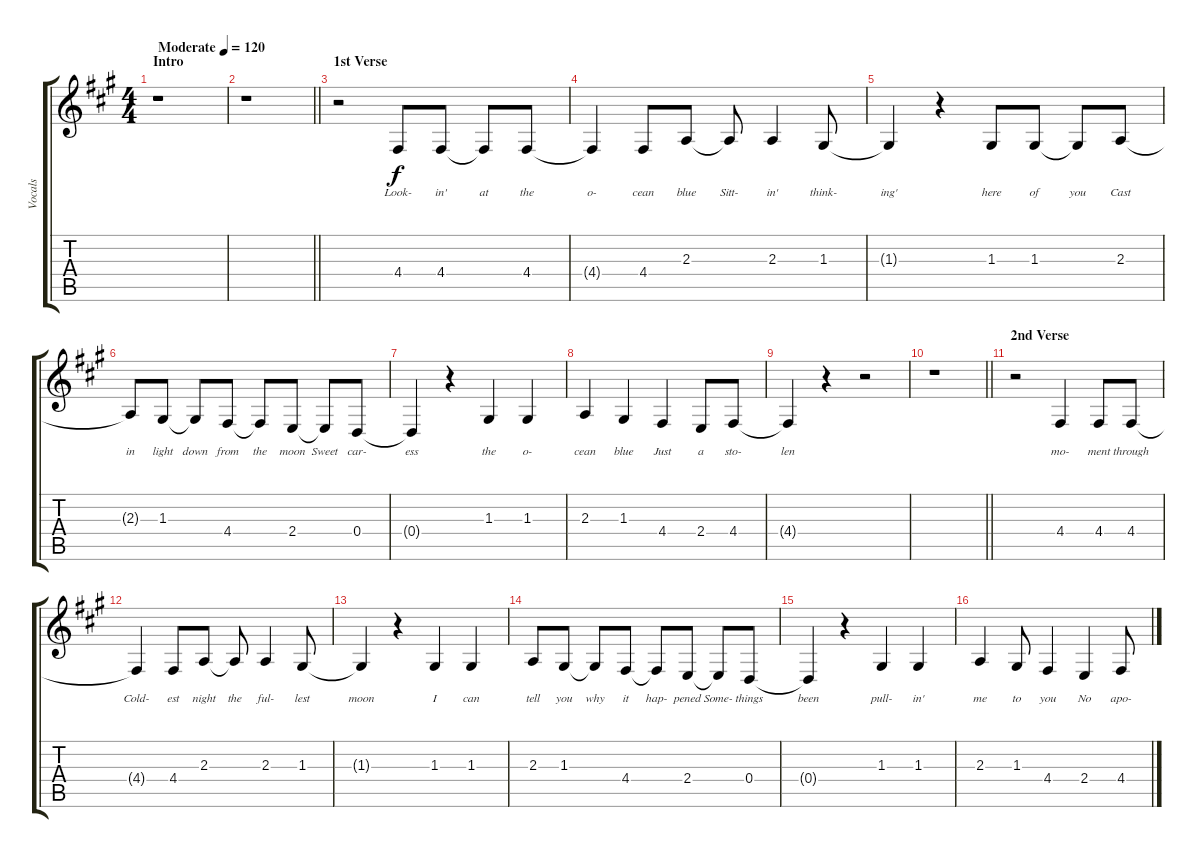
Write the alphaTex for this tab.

\track ("Vocals" "Vocals") {instrument oboe}
\staff {score tabs}
\tuning (E4 B3 G3 D3 A2 E2) {hide}
\ts (4 4)
\section ("" "Intro")
\tempo (120 "Moderate")
\clef g2
\ks f#minor
r.1{dy f instrument oboe} |
\barLineRight lightlight
r.1 |
\section ("" "1st Verse")
r.2 4.4.8{lyrics (0 "Look-") lyrics (1 "") lyrics (2 "") lyrics (3 "") lyrics (4 "")} 4.4.8{lyrics (0 "in'") lyrics (1 "") lyrics (2 "") lyrics (3 "") lyrics (4 "")} 4.4{t}.8{lyrics (0 "at") lyrics (1 "") lyrics (2 "") lyrics (3 "") lyrics (4 "")} 4.4.8{lyrics (0 "the") lyrics (1 "") lyrics (2 "") lyrics (3 "") lyrics (4 "")} |
4.4{t}.4{lyrics (0 "o-") lyrics (1 "") lyrics (2 "") lyrics (3 "") lyrics (4 "")} 4.4.8{lyrics (0 "cean") lyrics (1 "") lyrics (2 "") lyrics (3 "") lyrics (4 "")} 2.3.8{lyrics (0 "blue") lyrics (1 "") lyrics (2 "") lyrics (3 "") lyrics (4 "")} 2.3{t}.8{lyrics (0 "Sitt-") lyrics (1 "") lyrics (2 "") lyrics (3 "") lyrics (4 "")} 2.3.4{lyrics (0 "in'") lyrics (1 "") lyrics (2 "") lyrics (3 "") lyrics (4 "")} 1.3.8{lyrics (0 "think-") lyrics (1 "") lyrics (2 "") lyrics (3 "") lyrics (4 "")} |
1.3{t}.4{lyrics (0 "ing'") lyrics (1 "") lyrics (2 "") lyrics (3 "") lyrics (4 "")} r.4 1.3.8{lyrics (0 "here") lyrics (1 "") lyrics (2 "") lyrics (3 "") lyrics (4 "")} 1.3.8{lyrics (0 "of") lyrics (1 "") lyrics (2 "") lyrics (3 "") lyrics (4 "")} 1.3{t}.8{lyrics (0 "you") lyrics (1 "") lyrics (2 "") lyrics (3 "") lyrics (4 "")} 2.3.8{lyrics (0 "Cast") lyrics (1 "") lyrics (2 "") lyrics (3 "") lyrics (4 "")} |
2.3{t}.8{lyrics (0 "in") lyrics (1 "") lyrics (2 "") lyrics (3 "") lyrics (4 "")} 1.3.8{lyrics (0 "light") lyrics (1 "") lyrics (2 "") lyrics (3 "") lyrics (4 "")} 1.3{t}.8{lyrics (0 "down") lyrics (1 "") lyrics (2 "") lyrics (3 "") lyrics (4 "")} 4.4.8{lyrics (0 "from") lyrics (1 "") lyrics (2 "") lyrics (3 "") lyrics (4 "")} 4.4{t}.8{lyrics (0 "the") lyrics (1 "") lyrics (2 "") lyrics (3 "") lyrics (4 "")} 2.4.8{lyrics (0 "moon") lyrics (1 "") lyrics (2 "") lyrics (3 "") lyrics (4 "")} 2.4{t}.8{lyrics (0 "Sweet") lyrics (1 "") lyrics (2 "") lyrics (3 "") lyrics (4 "")} 0.4.8{lyrics (0 "car-") lyrics (1 "") lyrics (2 "") lyrics (3 "") lyrics (4 "")} |
0.4{t}.4{lyrics (0 "ess") lyrics (1 "") lyrics (2 "") lyrics (3 "") lyrics (4 "")} r.4 1.3.4{lyrics (0 "the") lyrics (1 "") lyrics (2 "") lyrics (3 "") lyrics (4 "")} 1.3.4{lyrics (0 "o-") lyrics (1 "") lyrics (2 "") lyrics (3 "") lyrics (4 "")} |
2.3.4{lyrics (0 "cean") lyrics (1 "") lyrics (2 "") lyrics (3 "") lyrics (4 "")} 1.3.4{lyrics (0 "blue") lyrics (1 "") lyrics (2 "") lyrics (3 "") lyrics (4 "")} 4.4.4{lyrics (0 "Just") lyrics (1 "") lyrics (2 "") lyrics (3 "") lyrics (4 "")} 2.4.8{lyrics (0 "a") lyrics (1 "") lyrics (2 "") lyrics (3 "") lyrics (4 "")} 4.4.8{lyrics (0 "sto-") lyrics (1 "") lyrics (2 "") lyrics (3 "") lyrics (4 "")} |
4.4{t}.4{lyrics (0 "len") lyrics (1 "") lyrics (2 "") lyrics (3 "") lyrics (4 "")} r.4 r.2 |
\barLineRight lightlight
r.1 |
\section ("" "2nd Verse")
r.2 4.4.4{lyrics (0 "mo-") lyrics (1 "") lyrics (2 "") lyrics (3 "") lyrics (4 "")} 4.4.8{lyrics (0 "ment") lyrics (1 "") lyrics (2 "") lyrics (3 "") lyrics (4 "")} 4.4.8{lyrics (0 "through") lyrics (1 "") lyrics (2 "") lyrics (3 "") lyrics (4 "")} |
4.4{t}.4{lyrics (0 "Cold-") lyrics (1 "") lyrics (2 "") lyrics (3 "") lyrics (4 "")} 4.4.8{lyrics (0 "est") lyrics (1 "") lyrics (2 "") lyrics (3 "") lyrics (4 "")} 2.3.8{lyrics (0 "night") lyrics (1 "") lyrics (2 "") lyrics (3 "") lyrics (4 "")} 2.3{t}.8{lyrics (0 "the") lyrics (1 "") lyrics (2 "") lyrics (3 "") lyrics (4 "")} 2.3.4{lyrics (0 "ful-") lyrics (1 "") lyrics (2 "") lyrics (3 "") lyrics (4 "")} 1.3.8{lyrics (0 "lest") lyrics (1 "") lyrics (2 "") lyrics (3 "") lyrics (4 "")} |
1.3{t}.4{lyrics (0 "moon") lyrics (1 "") lyrics (2 "") lyrics (3 "") lyrics (4 "")} r.4 1.3.4{lyrics (0 "I") lyrics (1 "") lyrics (2 "") lyrics (3 "") lyrics (4 "")} 1.3.4{lyrics (0 "can") lyrics (1 "") lyrics (2 "") lyrics (3 "") lyrics (4 "")} |
2.3.8{lyrics (0 "tell") lyrics (1 "") lyrics (2 "") lyrics (3 "") lyrics (4 "")} 1.3.8{lyrics (0 "you") lyrics (1 "") lyrics (2 "") lyrics (3 "") lyrics (4 "")} 1.3{t}.8{lyrics (0 "why") lyrics (1 "") lyrics (2 "") lyrics (3 "") lyrics (4 "")} 4.4.8{lyrics (0 "it") lyrics (1 "") lyrics (2 "") lyrics (3 "") lyrics (4 "")} 4.4{t}.8{lyrics (0 "hap-") lyrics (1 "") lyrics (2 "") lyrics (3 "") lyrics (4 "")} 2.4.8{lyrics (0 "pened") lyrics (1 "") lyrics (2 "") lyrics (3 "") lyrics (4 "")} 2.4{t}.8{lyrics (0 "Some-") lyrics (1 "") lyrics (2 "") lyrics (3 "") lyrics (4 "")} 0.4.8{lyrics (0 "things") lyrics (1 "") lyrics (2 "") lyrics (3 "") lyrics (4 "")} |
0.4{t}.4{lyrics (0 "been") lyrics (1 "") lyrics (2 "") lyrics (3 "") lyrics (4 "")} r.4 1.3.4{lyrics (0 "pull-") lyrics (1 "") lyrics (2 "") lyrics (3 "") lyrics (4 "")} 1.3.4{lyrics (0 "in'") lyrics (1 "") lyrics (2 "") lyrics (3 "") lyrics (4 "")} |
2.3.4{lyrics (0 "me") lyrics (1 "") lyrics (2 "") lyrics (3 "") lyrics (4 "")} 1.3.8{lyrics (0 "to") lyrics (1 "") lyrics (2 "") lyrics (3 "") lyrics (4 "")} 4.4.4{lyrics (0 "you") lyrics (1 "") lyrics (2 "") lyrics (3 "") lyrics (4 "")} 2.4.4{lyrics (0 "No") lyrics (1 "") lyrics (2 "") lyrics (3 "") lyrics (4 "")} 4.4.8{lyrics (0 "apo-") lyrics (1 "") lyrics (2 "") lyrics (3 "") lyrics (4 "")}
